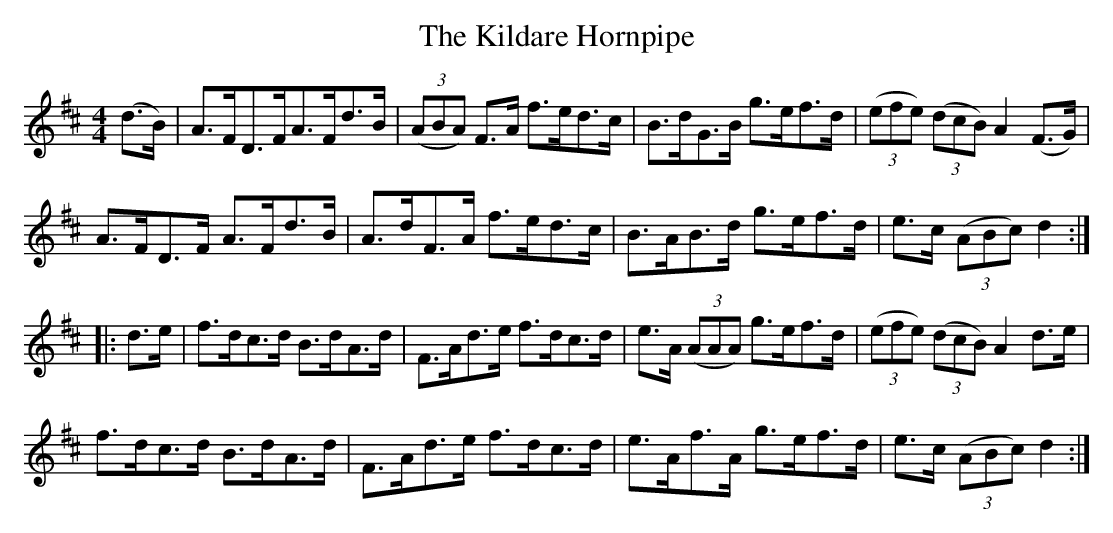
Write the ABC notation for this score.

X:1
T:The Kildare Hornpipe
M:4/4
L:1/8
K:D
(d3/2B/2)|A3/2F/2D3/2F/2A3/2F/2d3/2B/2| ((3ABA) F3/2A/2 f3/2e/2d3/2c/2|B3/2d/2G3/2B/2 g3/2e/2f3/2d/2| ((3efe)  ((3dcB) A2(F3/2G/2)|
A3/2F/2D3/2F/2 A3/2F/2d3/2B/2|A3/2d/2F3/2A/2 f3/2e/2d3/2c/2|B3/2A/2B3/2d/2 g3/2e/2f3/2d/2|e3/2c/2  ((3ABc) d2:|
|:d3/2e/2|f3/2d/2c3/2d/2 B3/2d/2A3/2d/2|F3/2A/2d3/2e/2 f3/2d/2c3/2d/2|e3/2A/2  ((3AAA) g3/2e/2f3/2d/2| ((3efe)  ((3dcB) A2d3/2e/2|
f3/2d/2c3/2d/2 B3/2d/2A3/2d/2|F3/2A/2d3/2e/2 f3/2d/2c3/2d/2|e3/2A/2f3/2A/2 g3/2e/2f3/2d/2|e3/2c/2  ((3ABc) d2:|
